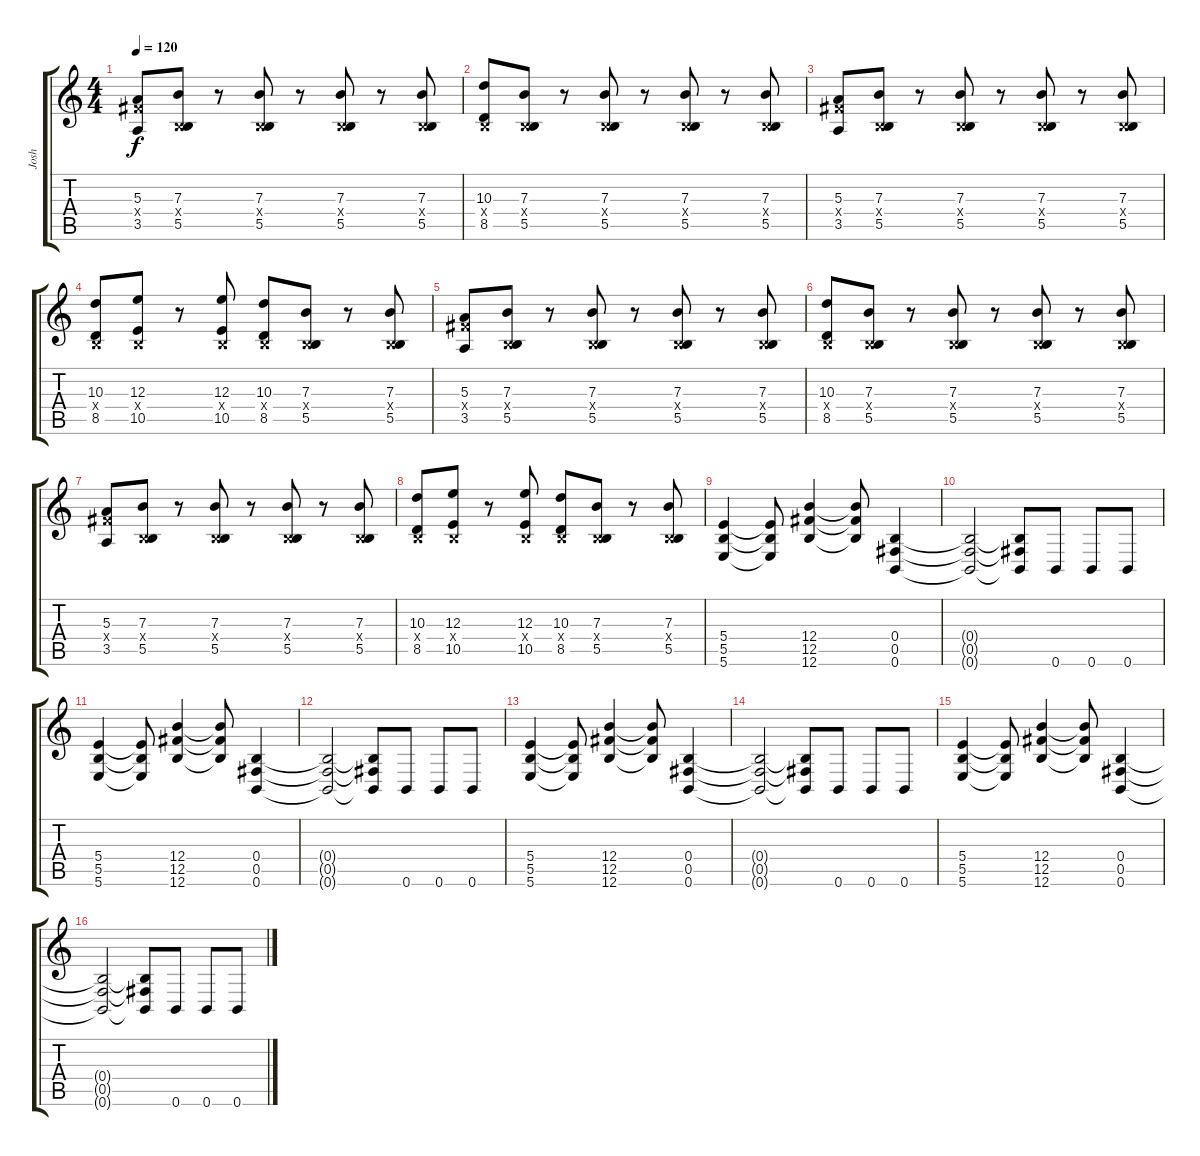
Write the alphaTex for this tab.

\track ("Josh" "Josh") {instrument distortionguitar}
\staff {score tabs}
\tuning (Db4 Ab3 E3 B2 Gb2 B1) {hide}
\ts (4 4)
\tempo 120
\clef g2
\ks c
(5.3 7.4{x} 3.5).8{dy f} (7.3 0.4{x} 5.5).8 r.8 (7.3 0.4{x} 5.5).8 r.8 (7.3 0.4{x} 5.5).8 r.8 (7.3 0.4{x} 5.5).8 |
(10.3 0.4{x} 8.5).8 (7.3 0.4{x} 5.5).8 r.8 (7.3 0.4{x} 5.5).8 r.8 (7.3 0.4{x} 5.5).8 r.8 (7.3 0.4{x} 5.5).8 |
(5.3 7.4{x} 3.5).8 (7.3 0.4{x} 5.5).8 r.8 (7.3 0.4{x} 5.5).8 r.8 (7.3 0.4{x} 5.5).8 r.8 (7.3 0.4{x} 5.5).8 |
(10.3 0.4{x} 8.5).8 (12.3 0.4{x} 10.5).8 r.8 (12.3 0.4{x} 10.5).8 (10.3 0.4{x} 8.5).8 (7.3 0.4{x} 5.5).8 r.8 (7.3 0.4{x} 5.5).8 |
(5.3 7.4{x} 3.5).8 (7.3 0.4{x} 5.5).8 r.8 (7.3 0.4{x} 5.5).8 r.8 (7.3 0.4{x} 5.5).8 r.8 (7.3 0.4{x} 5.5).8 |
(10.3 0.4{x} 8.5).8 (7.3 0.4{x} 5.5).8 r.8 (7.3 0.4{x} 5.5).8 r.8 (7.3 0.4{x} 5.5).8 r.8 (7.3 0.4{x} 5.5).8 |
(5.3 7.4{x} 3.5).8 (7.3 0.4{x} 5.5).8 r.8 (7.3 0.4{x} 5.5).8 r.8 (7.3 0.4{x} 5.5).8 r.8 (7.3 0.4{x} 5.5).8 |
(10.3 0.4{x} 8.5).8 (12.3 0.4{x} 10.5).8 r.8 (12.3 0.4{x} 10.5).8 (10.3 0.4{x} 8.5).8 (7.3 0.4{x} 5.5).8 r.8 (7.3 0.4{x} 5.5).8 |
(5.4 5.5 5.6).4 (5.4{t} 5.5{t} 5.6{t}).8 (12.4 12.5 12.6).4 (12.4{t} 12.5{t} 12.6{t}).8 (0.4 0.5 0.6).4 |
(0.4{t} 0.5{t} 0.6{t}).2 (0.4{t} 0.5{t} 0.6{t}).8 0.6.8 0.6.8 0.6.8 |
(5.4 5.5 5.6).4 (5.4{t} 5.5{t} 5.6{t}).8 (12.4 12.5 12.6).4 (12.4{t} 12.5{t} 12.6{t}).8 (0.4 0.5 0.6).4 |
(0.4{t} 0.5{t} 0.6{t}).2 (0.4{t} 0.5{t} 0.6{t}).8 0.6.8 0.6.8 0.6.8 |
(5.4 5.5 5.6).4 (5.4{t} 5.5{t} 5.6{t}).8 (12.4 12.5 12.6).4 (12.4{t} 12.5{t} 12.6{t}).8 (0.4 0.5 0.6).4 |
(0.4{t} 0.5{t} 0.6{t}).2 (0.4{t} 0.5{t} 0.6{t}).8 0.6.8 0.6.8 0.6.8 |
(5.4 5.5 5.6).4 (5.4{t} 5.5{t} 5.6{t}).8 (12.4 12.5 12.6).4 (12.4{t} 12.5{t} 12.6{t}).8 (0.4 0.5 0.6).4 |
(0.4{t} 0.5{t} 0.6{t}).2 (0.4{t} 0.5{t} 0.6{t}).8 0.6.8 0.6.8 0.6.8
